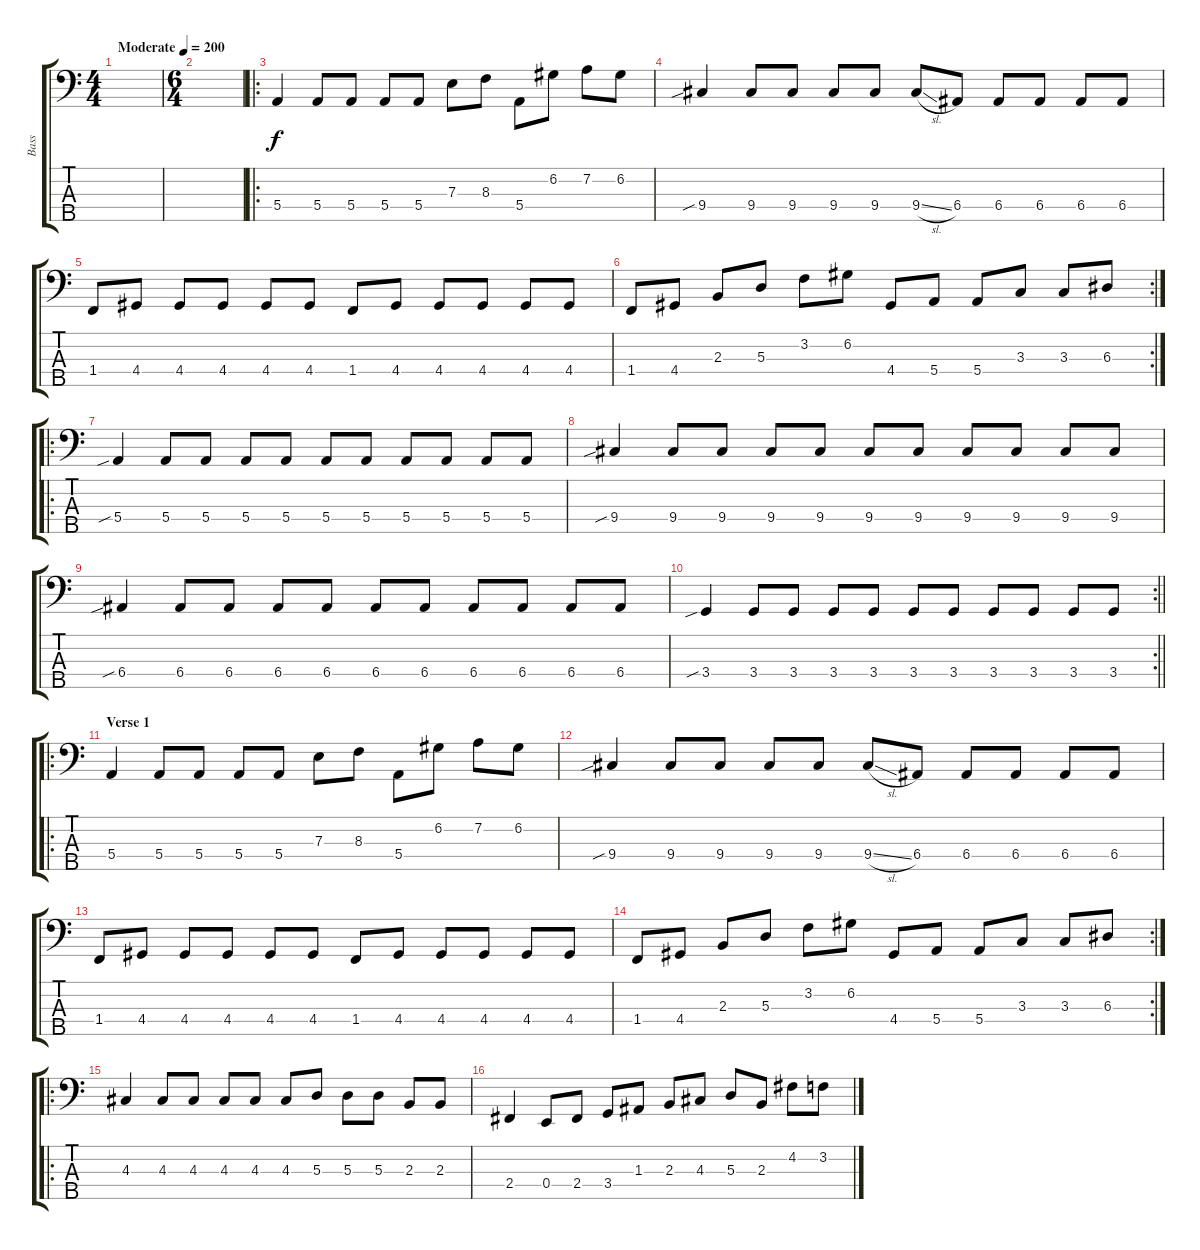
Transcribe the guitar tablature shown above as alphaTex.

\track ("Bass" "Bass") {instrument electricbassfinger}
\staff {score tabs}
\tuning (G2 D2 A1 E1 B0) {hide}
\ts (4 4)
\tempo (200 "Moderate")
\clef f4
\ks c
|
\ts (6 4)
|
\ro
5.4.4 5.4.8 5.4.8 5.4.8 5.4.8 7.3.8 8.3.8 5.4.8 6.2.8 7.2.8 6.2.8 |
9.4{sib}.4 9.4.8 9.4.8 9.4.8 9.4.8 9.4{sl}.8 6.4.8 6.4.8 6.4.8 6.4.8 6.4.8 |
1.4.8 4.4.8 4.4.8 4.4.8 4.4.8 4.4.8 1.4.8 4.4.8 4.4.8 4.4.8 4.4.8 4.4.8 |
\rc 2
1.4.8 4.4.8 2.3.8 5.3.8 3.2.8 6.2.8 4.4.8 5.4.8 5.4.8 3.3.8 3.3.8 6.3.8 |
\ro
5.4{sib}.4 5.4.8 5.4.8 5.4.8 5.4.8 5.4.8 5.4.8 5.4.8 5.4.8 5.4.8 5.4.8 |
9.4{sib}.4 9.4.8 9.4.8 9.4.8 9.4.8 9.4.8 9.4.8 9.4.8 9.4.8 9.4.8 9.4.8 |
6.4{sib}.4 6.4.8 6.4.8 6.4.8 6.4.8 6.4.8 6.4.8 6.4.8 6.4.8 6.4.8 6.4.8 |
\rc 2
\barLineRight lightlight
3.4{sib}.4 3.4.8 3.4.8 3.4.8 3.4.8 3.4.8 3.4.8 3.4.8 3.4.8 3.4.8 3.4.8 |
\ro
\section ("" "Verse 1")
5.4.4 5.4.8 5.4.8 5.4.8 5.4.8 7.3.8 8.3.8 5.4.8 6.2.8 7.2.8 6.2.8 |
9.4{sib}.4 9.4.8 9.4.8 9.4.8 9.4.8 9.4{sl}.8 6.4.8 6.4.8 6.4.8 6.4.8 6.4.8 |
1.4.8 4.4.8 4.4.8 4.4.8 4.4.8 4.4.8 1.4.8 4.4.8 4.4.8 4.4.8 4.4.8 4.4.8 |
\rc 2
1.4.8 4.4.8 2.3.8 5.3.8 3.2.8 6.2.8 4.4.8 5.4.8 5.4.8 3.3.8 3.3.8 6.3.8 |
\ro
4.3.4 4.3.8 4.3.8 4.3.8 4.3.8 4.3.8 5.3.8 5.3.8 5.3.8 2.3.8 2.3.8 |
2.4.4 0.4.8 2.4.8 3.4.8 1.3.8 2.3.8 4.3.8 5.3.8 2.3.8 4.2.8 3.2.8
